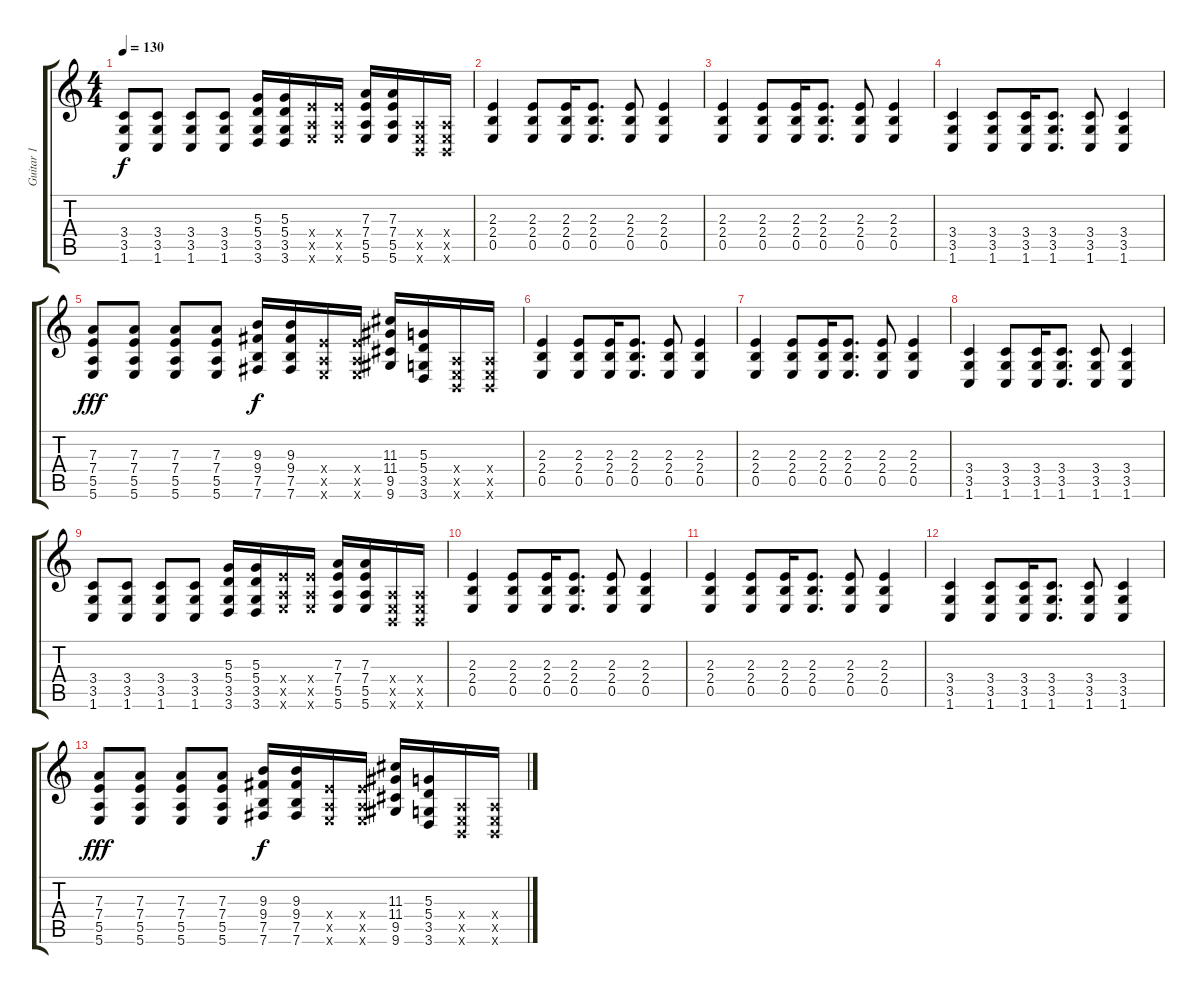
\track ("Guitar 1" "Guitar 1") {instrument distortionguitar}
\staff {score tabs}
\tuning (B3 Gb3 D3 A2 E2 B1) {hide}
\ts (4 4)
\tempo 130
\clef g2
\ks c
(3.4 3.5 1.6).8{dy f} (3.4 3.5 1.6).8 (3.4 3.5 1.6).8 (3.4 3.5 1.6).8 (5.3 5.4 3.5 3.6).16 (5.3 5.4 3.5 3.6).16 (7.4{x} 5.5{x} 5.6{x}).16 (7.4{x} 5.5{x} 5.6{x}).16 (7.3 7.4 5.5 5.6).16 (7.3 7.4 5.5 5.6).16 (0.4{x} 0.5{x} 0.6{x}).16 (0.4{x} 0.5{x} 0.6{x}).16 |
(2.3 2.4 0.5).4 (2.3 2.4 0.5).8 (2.3 2.4 0.5).16 (2.3 2.4 0.5).8{d} (2.3 2.4 0.5).8 (2.3 2.4 0.5).4 |
(2.3 2.4 0.5).4 (2.3 2.4 0.5).8 (2.3 2.4 0.5).16 (2.3 2.4 0.5).8{d} (2.3 2.4 0.5).8 (2.3 2.4 0.5).4 |
(3.4 3.5 1.6).4 (3.4 3.5 1.6).8 (3.4 3.5 1.6).16 (3.4 3.5 1.6).8{d} (3.4 3.5 1.6).8 (3.4 3.5 1.6).4 |
(7.3 7.4 5.5 5.6).8{dy fff} (7.3 7.4 5.5 5.6).8 (7.3 7.4 5.5 5.6).8 (7.3 7.4 5.5 5.6).8 (9.3 9.4 7.5 7.6).16{dy f} (9.3 9.4 7.5 7.6).16 (7.4{x} 5.5{x} 5.6{x}).16 (7.4{x} 5.5{x} 5.6{x}).16 (11.3 11.4 9.5 9.6).16 (5.3 5.4 3.5 3.6).16 (0.4{x} 0.5{x} 0.6{x}).16 (0.4{x} 0.5{x} 0.6{x}).16 |
(2.3 2.4 0.5).4 (2.3 2.4 0.5).8 (2.3 2.4 0.5).16 (2.3 2.4 0.5).8{d} (2.3 2.4 0.5).8 (2.3 2.4 0.5).4 |
(2.3 2.4 0.5).4 (2.3 2.4 0.5).8 (2.3 2.4 0.5).16 (2.3 2.4 0.5).8{d} (2.3 2.4 0.5).8 (2.3 2.4 0.5).4 |
(3.4 3.5 1.6).4 (3.4 3.5 1.6).8 (3.4 3.5 1.6).16 (3.4 3.5 1.6).8{d} (3.4 3.5 1.6).8 (3.4 3.5 1.6).4 |
(3.4 3.5 1.6).8 (3.4 3.5 1.6).8 (3.4 3.5 1.6).8 (3.4 3.5 1.6).8 (5.3 5.4 3.5 3.6).16 (5.3 5.4 3.5 3.6).16 (7.4{x} 5.5{x} 5.6{x}).16 (7.4{x} 5.5{x} 5.6{x}).16 (7.3 7.4 5.5 5.6).16 (7.3 7.4 5.5 5.6).16 (0.4{x} 0.5{x} 0.6{x}).16 (0.4{x} 0.5{x} 0.6{x}).16 |
(2.3 2.4 0.5).4 (2.3 2.4 0.5).8 (2.3 2.4 0.5).16 (2.3 2.4 0.5).8{d} (2.3 2.4 0.5).8 (2.3 2.4 0.5).4 |
(2.3 2.4 0.5).4 (2.3 2.4 0.5).8 (2.3 2.4 0.5).16 (2.3 2.4 0.5).8{d} (2.3 2.4 0.5).8 (2.3 2.4 0.5).4 |
(3.4 3.5 1.6).4 (3.4 3.5 1.6).8 (3.4 3.5 1.6).16 (3.4 3.5 1.6).8{d} (3.4 3.5 1.6).8 (3.4 3.5 1.6).4 |
(7.3 7.4 5.5 5.6).8{dy fff} (7.3 7.4 5.5 5.6).8 (7.3 7.4 5.5 5.6).8 (7.3 7.4 5.5 5.6).8 (9.3 9.4 7.5 7.6).16{dy f} (9.3 9.4 7.5 7.6).16 (7.4{x} 5.5{x} 5.6{x}).16 (7.4{x} 5.5{x} 5.6{x}).16 (11.3 11.4 9.5 9.6).16 (5.3 5.4 3.5 3.6).16 (0.4{x} 0.5{x} 0.6{x}).16 (0.4{x} 0.5{x} 0.6{x}).16
